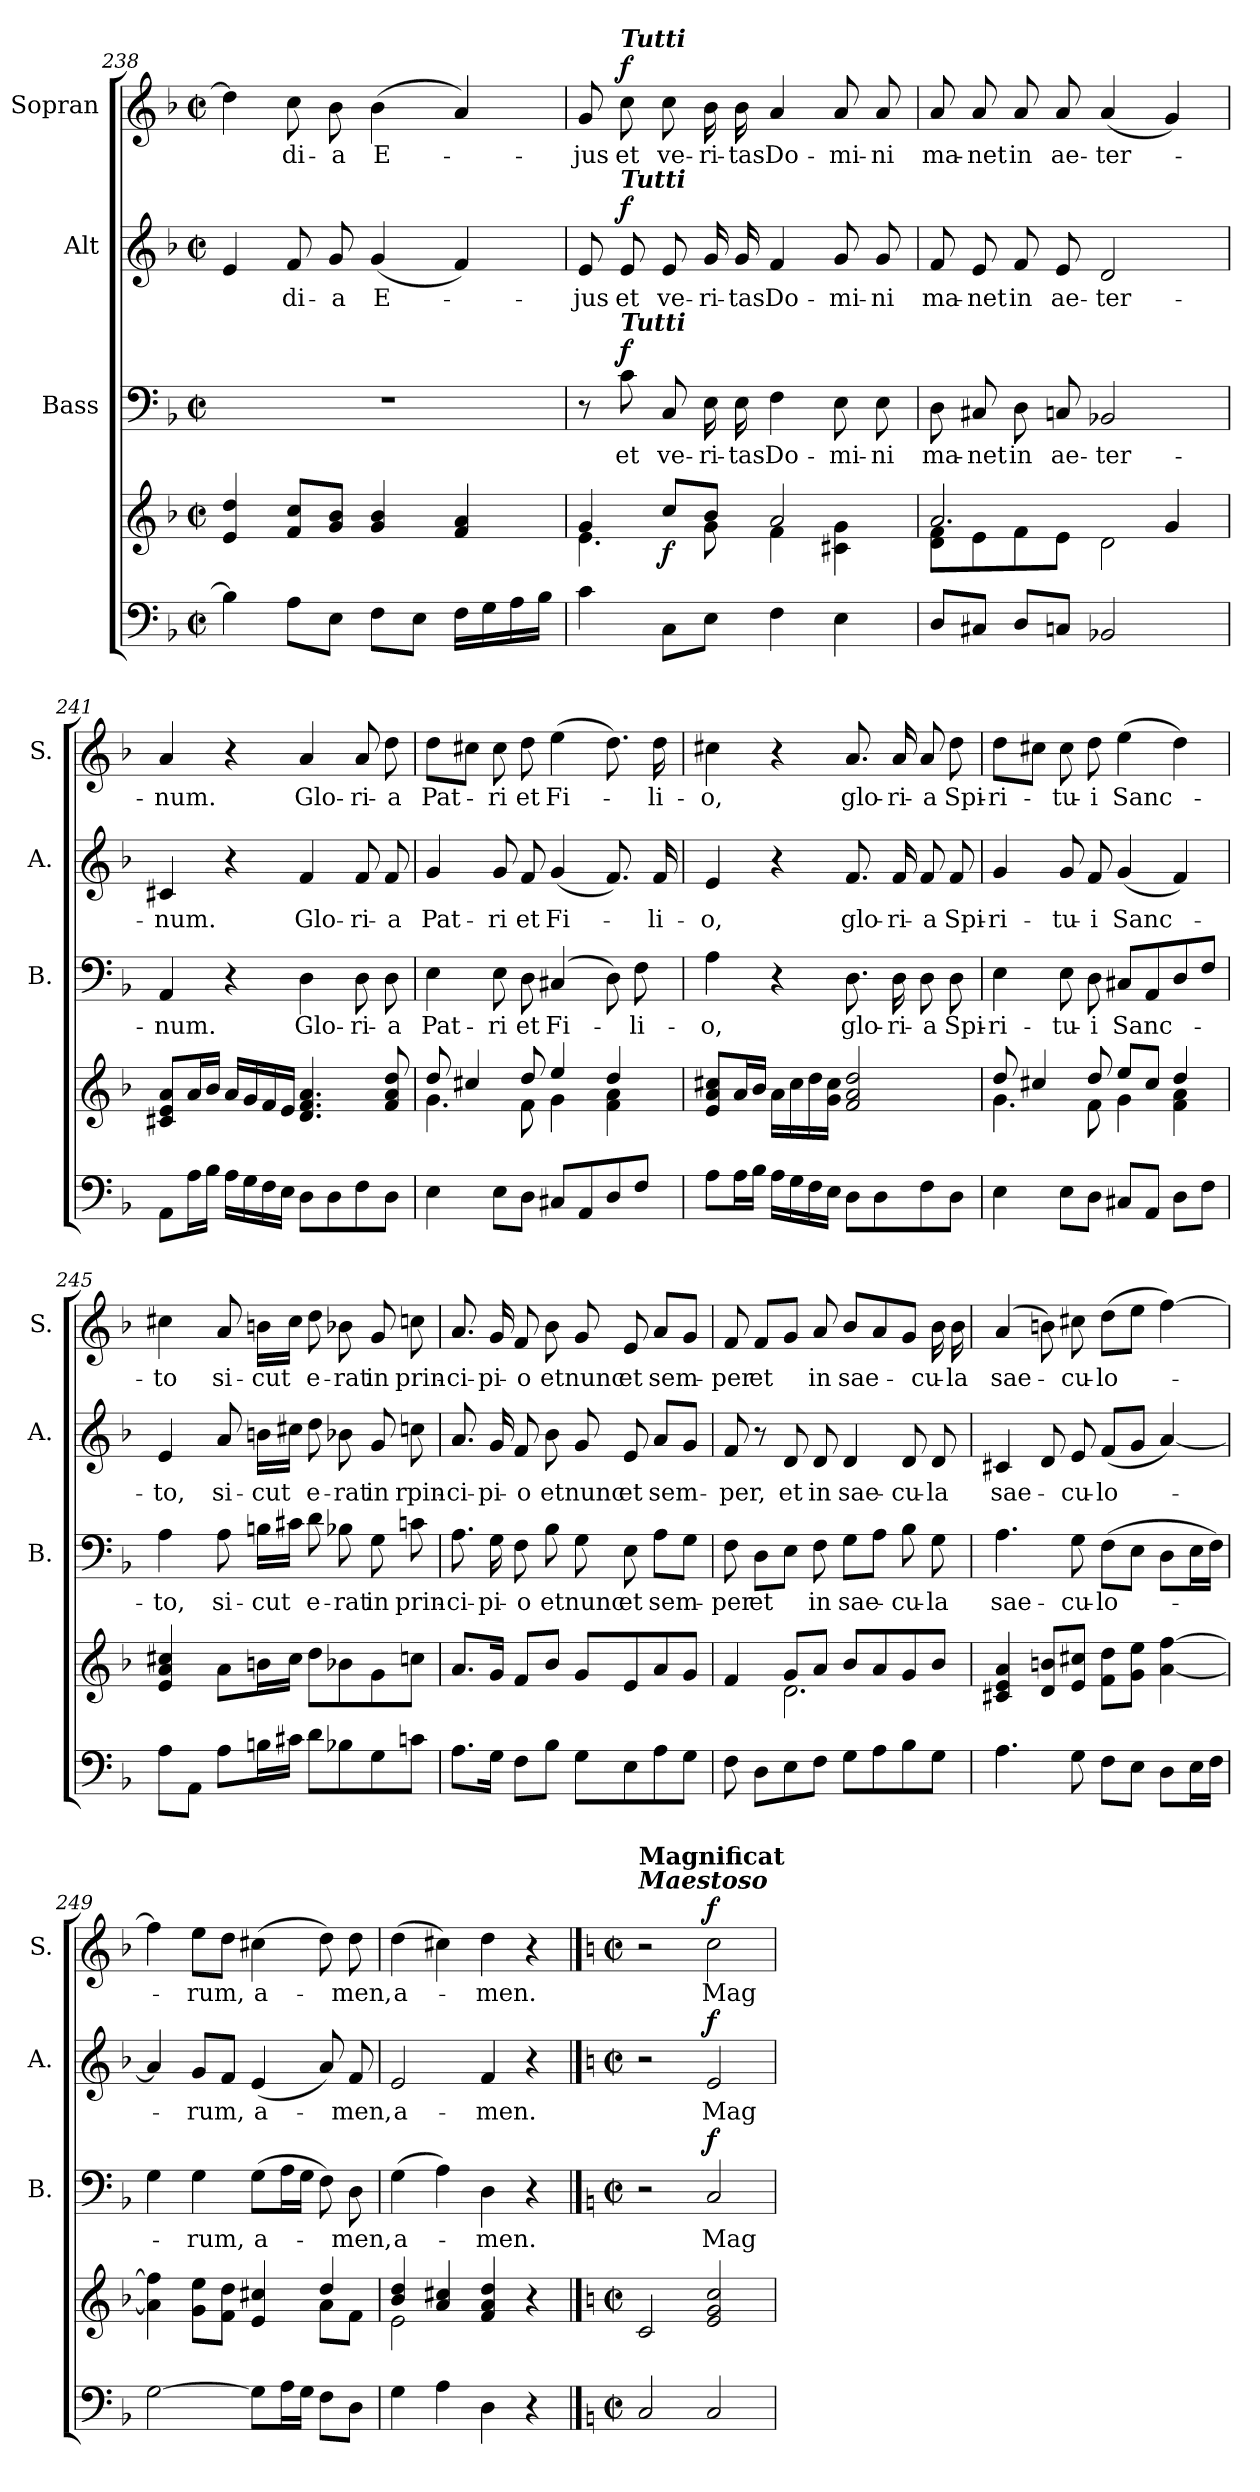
**kern	**kern	**dynam	**kern	**text	**dynam	**kern	**text	**dynam	**kern	**text	**dynam
*part4	*part4	*part4	*part3	*part3	*part3	*part2	*part2	*part2	*part1	*part1	*part1
*staff5	*staff4	*staff4/5	*staff3	*staff3	*staff3	*staff2	*staff2	*staff2	*staff1	*staff1	*staff1
*	*	*	*I"Bass	*	*	*I"Alt	*	*	*I"Sopran	*	*
*	*	*	*I'B.	*	*	*I'A.	*	*	*I'S.	*	*
*clefF4	*clefG2	*	*clefF4	*	*	*clefG2	*	*	*clefG2	*	*
*k[b-]	*k[b-]	*	*k[b-]	*	*	*k[b-]	*	*	*k[b-]	*	*
*F:	*F:	*	*F:	*	*	*F:	*	*	*F:	*	*
*M2/2	*M2/2	*	*M2/2	*	*	*M2/2	*	*	*M2/2	*	*
*met(c|)	*met(c|)	*	*met(c|)	*	*	*met(c|)	*	*	*met(c|)	*	*
=238	=238	=238	=238	=238	=238	=238	=238	=238	=238	=238	=238
4B-\]	4e/ 4dd/	.	1r	.	.	4e/	.	.	4dd\]	.	.
!	!	!	!	!	!	!	!LO:LY:b	!	!	!LO:LY:b	!
8A\L	8f/ 8cc/L	.	.	.	.	8f/	-di-	.	8cc\	-di-	.
!	!	!	!	!	!	!	!LO:LY:b	!	!	!LO:LY:b	!
8E\J	8g/ 8b-/J	.	.	.	.	8g/	-a	.	8b-\	-a	.
!	!	!	!	!	!	!	!LO:LY:b	!	!	!LO:LY:b	!
8F\L	4g/ 4b-/	.	.	.	.	(<4g/	E-	.	(>4b-\	E-	.
8E\J	.	.	.	.	.	.	.	.	.	.	.
16F\LL	4f/ 4a/	.	.	.	.	4f/)	.	.	4a/)	.	.
16G\	.	.	.	.	.	.	.	.	.	.	.
16A\	.	.	.	.	.	.	.	.	.	.	.
16B-\JJ	.	.	.	.	.	.	.	.	.	.	.
=239	=239	=239	=239	=239	=239	=239	=239	=239	=239	=239	=239
*	*^	*	*	*	*	*	*	*	*	*	*
!	!	!	!	!	!	!	!	!LO:LY:b	!	!	!LO:LY:b	!
4c\	4g/	4.e\	.	8r	.	.	8e/	-jus	.	8g/	-jus	.
!	!	!	!	!	!	!	!	!	!	!LO:TX:a:Bi:t=Tutti	!	!
!	!	!	!	!	!	!	!LO:TX:a:Bi:t=Tutti	!	!	!	!	!
!	!	!	!	!LO:TX:a:Bi:t=Tutti	!	!	!	!	!	!	!	!
!	!	!	!	!	!LO:LY:b	!LO:DY:a	!	!LO:LY:b	!LO:DY:a	!	!LO:LY:b	!LO:DY:a
.	.	.	.	8c\	et	f	8e/	et	f	8cc\	et	f
!	!	!	!LO:DY:b	!	!LO:LY:b	!	!	!LO:LY:b	!	!	!LO:LY:b	!
8C\L	8cc/L	.	f	8C/	ve-	.	8e/	ve-	.	8cc\	ve-	.
!	!	!	!	!	!LO:LY:b	!	!	!LO:LY:b	!	!	!LO:LY:b	!
8E\J	8b-/J	8g\	.	16E\	-ri-	.	16g/	-ri-	.	16b-\	-ri-	.
!	!	!	!	!	!LO:LY:b	!	!	!LO:LY:b	!	!	!LO:LY:b	!
.	.	.	.	16E\	-tas	.	16g/	-tas	.	16b-\	-tas	.
!	!	!	!	!	!LO:LY:b	!	!	!LO:LY:b	!	!	!LO:LY:b	!
4F\	2a/	4f\	.	4F\	Do-	.	4f/	Do-	.	4a/	Do-	.
!	!	!	!	!	!LO:LY:b	!	!	!LO:LY:b	!	!	!LO:LY:b	!
4E\	.	4c#X\ 4g\	.	8E\	-mi-	.	8g/	-mi-	.	8a/	-mi-	.
!	!	!	!	!	!LO:LY:b	!	!	!LO:LY:b	!	!	!LO:LY:b	!
.	.	.	.	8E\	-ni	.	8g/	-ni	.	8a/	-ni	.
!!LO:LB:g=z
=240	=240	=240	=240	=240	=240	=240	=240	=240	=240	=240	=240	=240
!	!	!	!	!	!LO:LY:b	!	!	!LO:LY:b	!	!	!LO:LY:b	!
8D/L	2.a/	8d\ 8f\L	.	8D\	ma-	.	8f/	ma-	.	8a/	ma-	.
!	!	!	!	!	!LO:LY:b	!	!	!LO:LY:b	!	!	!LO:LY:b	!
8C#X/J	.	8e\	.	8C#X/	-net	.	8e/	-net	.	8a/	-net	.
!	!	!	!	!	!LO:LY:b	!	!	!LO:LY:b	!	!	!LO:LY:b	!
8D/L	.	8f\	.	8D\	in	.	8f/	in	.	8a/	in	.
!	!	!	!	!	!LO:LY:b	!	!	!LO:LY:b	!	!	!LO:LY:b	!
8Cn/J	.	8e\J	.	8Cn/	ae-	.	8e/	ae-	.	8a/	ae-	.
!	!	!	!	!	!LO:LY:b	!	!	!LO:LY:b	!	!	!LO:LY:b	!
2BB-X/	.	2d\	.	2BB-X/	-ter-	.	2d/	-ter-	.	(<4a/	-ter-	.
.	4g/	.	.	.	.	.	.	.	.	4g/)	.	.
*	*v	*v	*	*	*	*	*	*	*	*	*	*
=241	=241	=241	=241	=241	=241	=241	=241	=241	=241	=241	=241
!	!	!	!	!LO:LY:b	!	!	!LO:LY:b	!	!	!LO:LY:b	!
8AA\L	8c#X/ 8e/ 8a/L	.	4AA/	-num.	.	4c#X/	-num.	.	4a/	-num.	.
16A\L	16a/L	.	.	.	.	.	.	.	.	.	.
16B-\JJ	16b-/JJ	.	.	.	.	.	.	.	.	.	.
16A\LL	16a/LL	.	4r	.	.	4r	.	.	4r	.	.
16G\	16g/	.	.	.	.	.	.	.	.	.	.
16F\	16f/	.	.	.	.	.	.	.	.	.	.
16E\JJ	16e/JJ	.	.	.	.	.	.	.	.	.	.
!	!	!	!	!LO:LY:b	!	!	!LO:LY:b	!	!	!LO:LY:b	!
8D\L	4.d/ 4.f/ 4.a/	.	4D\	Glo-	.	4f/	Glo-	.	4a/	Glo-	.
8D\	.	.	.	.	.	.	.	.	.	.	.
!	!	!	!	!LO:LY:b	!	!	!LO:LY:b	!	!	!LO:LY:b	!
8F\	.	.	8D\	-ri-	.	8f/	-ri-	.	8a/	-ri-	.
!	!	!	!	!LO:LY:b	!	!	!LO:LY:b	!	!	!LO:LY:b	!
8D\J	8f/ 8a/ 8dd/	.	8D\	-a	.	8f/	-a	.	8dd\	-a	.
=242	=242	=242	=242	=242	=242	=242	=242	=242	=242	=242	=242
*	*^	*	*	*	*	*	*	*	*	*	*
!	!	!	!	!	!LO:LY:b	!	!	!LO:LY:b	!	!	!LO:LY:b	!
4E\	8dd/	4.g\	.	4E\	Pat-	.	4g/	Pat-	.	8dd\L	Pat-	.
.	4cc#X/	.	.	.	.	.	.	.	.	8cc#X\J	.	.
!	!	!	!	!	!LO:LY:b	!	!	!LO:LY:b	!	!	!LO:LY:b	!
8E\L	.	.	.	8E\	-ri	.	8g/	-ri	.	8cc#\	-ri	.
!	!	!	!	!	!LO:LY:b	!	!	!LO:LY:b	!	!	!LO:LY:b	!
8D\J	8dd/	8f\	.	8D\	et	.	8f/	et	.	8dd\	et	.
!	!	!	!	!	!LO:LY:b	!	!	!LO:LY:b	!	!	!LO:LY:b	!
8C#X/L	4ee/	4g\	.	(4C#X/	Fi-	.	(<4g/	Fi-	.	(>4ee\	Fi-	.
8AA/	.	.	.	.	.	.	.	.	.	.	.	.
8D/	4dd/	4f\ 4a\	.	8D\)	.	.	8.f/)	.	.	8.dd\)	.	.
!	!	!	!	!	!LO:LY:b	!	!	!	!	!	!	!
8F/J	.	.	.	8F\	-li-	.	.	.	.	.	.	.
!	!	!	!	!	!	!	!	!LO:LY:b	!	!	!LO:LY:b	!
.	.	.	.	.	.	.	16f/	-li-	.	16dd\	-li-	.
*	*v	*v	*	*	*	*	*	*	*	*	*	*
=243	=243	=243	=243	=243	=243	=243	=243	=243	=243	=243	=243
!	!	!	!	!LO:LY:b	!	!	!LO:LY:b	!	!	!LO:LY:b	!
8A\L	8e/ 8a/ 8cc#X/L	.	4A\	-o,	.	4e/	-o,	.	4cc#X\	-o,	.
16A\L	16a/L	.	.	.	.	.	.	.	.	.	.
16B-\JJ	16b-/JJ	.	.	.	.	.	.	.	.	.	.
16A\LL	16a\LL	.	4r	.	.	4r	.	.	4r	.	.
16G\	16cc#\	.	.	.	.	.	.	.	.	.	.
16F\	16dd\	.	.	.	.	.	.	.	.	.	.
16E\JJ	16g\ 16cc#\JJ	.	.	.	.	.	.	.	.	.	.
!	!	!	!	!LO:LY:b	!	!	!LO:LY:b	!	!	!LO:LY:b	!
8D\L	2f/ 2a/ 2dd/	.	8.D\	glo-	.	8.f/	glo-	.	8.a/	glo-	.
8D\	.	.	.	.	.	.	.	.	.	.	.
!	!	!	!	!LO:LY:b	!	!	!LO:LY:b	!	!	!LO:LY:b	!
.	.	.	16D\	-ri-	.	16f/	-ri-	.	16a/	-ri-	.
!	!	!	!	!LO:LY:b	!	!	!LO:LY:b	!	!	!LO:LY:b	!
8F\	.	.	8D\	-a	.	8f/	-a	.	8a/	-a	.
!	!	!	!	!LO:LY:b	!	!	!LO:LY:b	!	!	!LO:LY:b	!
8D\J	.	.	8D\	Spi-	.	8f/	Spi-	.	8dd\	Spi-	.
!!LO:PB:g=z
=244	=244	=244	=244	=244	=244	=244	=244	=244	=244	=244	=244
*	*^	*	*	*	*	*	*	*	*	*	*
!	!	!	!	!	!LO:LY:b	!	!	!LO:LY:b	!	!	!LO:LY:b	!
4E\	8dd/	4.g\	.	4E\	-ri-	.	4g/	-ri-	.	8dd\L	-ri-	.
.	4cc#X/	.	.	.	.	.	.	.	.	8cc#X\J	.	.
!	!	!	!	!	!LO:LY:b	!	!	!LO:LY:b	!	!	!LO:LY:b	!
8E\L	.	.	.	8E\	-tu-	.	8g/	-tu-	.	8cc#\	-tu-	.
!	!	!	!	!	!LO:LY:b	!	!	!LO:LY:b	!	!	!LO:LY:b	!
8D\J	8dd/	8f\	.	8D\	-i	.	8f/	-i	.	8dd\	-i	.
!	!	!	!	!	!LO:LY:b	!	!	!LO:LY:b	!	!	!LO:LY:b	!
8C#X/L	8ee/L	4g\	.	8C#X/L	Sanc-	.	(<4g/	Sanc-	.	(>4ee\	Sanc-	.
8AA/J	8cc#/J	.	.	8AA/	.	.	.	.	.	.	.	.
8D\L	4dd/	4f\ 4a\	.	8D/	.	.	4f/)	.	.	4dd\)	.	.
8F\J	.	.	.	8F/J	.	.	.	.	.	.	.	.
*	*v	*v	*	*	*	*	*	*	*	*	*	*
=245	=245	=245	=245	=245	=245	=245	=245	=245	=245	=245	=245
!	!	!	!	!LO:LY:b	!	!	!LO:LY:b	!	!	!LO:LY:b	!
8A\L	4e/ 4a/ 4cc#X/	.	4A\	-to,	.	4e/	-to,	.	4cc#X\	-to	.
8AA\J	.	.	.	.	.	.	.	.	.	.	.
!	!	!	!	!LO:LY:b	!	!	!LO:LY:b	!	!	!LO:LY:b	!
8A\L	8a\L	.	8A\	si-	.	8a/	si-	.	8a/	si-	.
!	!	!	!	!LO:LY:b	!	!	!LO:LY:b	!	!	!LO:LY:b	!
16Bn\L	16bn\L	.	16Bn\LL	-cut	.	16bn\LL	-cut	.	16bn\LL	-cut	.
16c#X\JJ	16cc#\JJ	.	16c#X\JJ	.	.	16cc#X\JJ	.	.	16cc#\JJ	.	.
!	!	!	!	!LO:LY:b	!	!	!LO:LY:b	!	!	!LO:LY:b	!
8d\L	8dd\L	.	8d\	e-	.	8dd\	e-	.	8dd\	e-	.
!	!	!	!	!LO:LY:b	!	!	!LO:LY:b	!	!	!LO:LY:b	!
8B-X\	8b-X\	.	8B-X\	-rat	.	8b-X\	-rat	.	8b-X\	-rat	.
!	!	!	!	!LO:LY:b	!	!	!LO:LY:b	!	!	!LO:LY:b	!
8G\	8g\	.	8G\	in	.	8g/	in	.	8g/	in	.
!	!	!	!	!LO:LY:b	!	!	!LO:LY:b	!	!	!LO:LY:b	!
8cn\J	8ccn\J	.	8cn\	prin-	.	8ccn\	rpin-	.	8ccn\	prin-	.
=246	=246	=246	=246	=246	=246	=246	=246	=246	=246	=246	=246
!	!	!	!	!LO:LY:b	!	!	!LO:LY:b	!	!	!LO:LY:b	!
8.A\L	8.a/L	.	8.A\	-ci-	.	8.a/	-ci-	.	8.a/	-ci-	.
!	!	!	!	!LO:LY:b	!	!	!LO:LY:b	!	!	!LO:LY:b	!
16G\Jk	16g/Jk	.	16G\	-pi-	.	16g/	-pi-	.	16g/	-pi-	.
!	!	!	!	!LO:LY:b	!	!	!LO:LY:b	!	!	!LO:LY:b	!
8F\L	8f/L	.	8F\	-o	.	8f/	-o	.	8f/	-o	.
!	!	!	!	!LO:LY:b	!	!	!LO:LY:b	!	!	!LO:LY:b	!
8B-\J	8b-/J	.	8B-\	et	.	8b-\	et	.	8b-\	et	.
!	!	!	!	!LO:LY:b	!	!	!LO:LY:b	!	!	!LO:LY:b	!
8G\L	8g/L	.	8G\	nunc	.	8g/	nunc	.	8g/	nunc	.
!	!	!	!	!LO:LY:b	!	!	!LO:LY:b	!	!	!LO:LY:b	!
8E\	8e/	.	8E\	et	.	8e/	et	.	8e/	et	.
!	!	!	!	!LO:LY:b	!	!	!LO:LY:b	!	!	!LO:LY:b	!
8A\	8a/	.	8A\L	sem-	.	8a/L	sem-	.	8a/L	sem-	.
8G\J	8g/J	.	8G\J	.	.	8g/J	.	.	8g/J	.	.
!!LO:LB:g=z
=247	=247	=247	=247	=247	=247	=247	=247	=247	=247	=247	=247
*	*^	*	*	*	*	*	*	*	*	*	*
!	!	!	!	!	!LO:LY:b	!	!	!LO:LY:b	!	!	!LO:LY:b	!
8F\	4f/	4ryy	.	8F\	-per	.	8f/	-per,	.	8f/	-per	.
!	!	!	!	!	!LO:LY:b	!	!	!	!	!	!LO:LY:b	!
8D\L	.	.	.	8D\L	et	.	8r	.	.	8f/L	et	.
!	!	!	!	!	!	!	!	!LO:LY:b	!	!	!	!
8E\	8g/L	2.d\	.	8E\J	.	.	8d/	et	.	8g/J	.	.
!	!	!	!	!	!LO:LY:b	!	!	!LO:LY:b	!	!	!LO:LY:b	!
8F\J	8a/J	.	.	8F\	in	.	8d/	in	.	8a/	in	.
!	!	!	!	!	!LO:LY:b	!	!	!LO:LY:b	!	!	!LO:LY:b	!
8G\L	8b-/L	.	.	8G\L	sae-	.	4d/	sae-	.	8b-/L	sae-	.
8A\	8a/	.	.	8A\J	.	.	.	.	.	8a/	.	.
!	!	!	!	!	!LO:LY:b	!	!	!LO:LY:b	!	!	!	!
8B-\	8g/	.	.	8B-\	-cu-	.	8d/	-cu-	.	8g/J	.	.
!	!	!	!	!	!LO:LY:b	!	!	!LO:LY:b	!	!	!LO:LY:b	!
8G\J	8b-/J	.	.	8G\	-la	.	8d/	-la	.	16b-\	-cu-	.
!	!	!	!	!	!	!	!	!	!	!	!LO:LY:b	!
.	.	.	.	.	.	.	.	.	.	16b-\	-la	.
*	*v	*v	*	*	*	*	*	*	*	*	*	*
=248	=248	=248	=248	=248	=248	=248	=248	=248	=248	=248	=248
!	!	!	!	!LO:LY:b	!	!	!LO:LY:b	!	!	!LO:LY:b	!
4.A\	4c#X/ 4e/ 4a/	.	4.A\	sae-	.	4c#X/	sae-	.	(4a/	sae-	.
.	8d/ 8bn/L	.	.	.	.	8d/	.	.	8bn\)	.	.
!	!	!	!	!LO:LY:b	!	!	!LO:LY:b	!	!	!LO:LY:b	!
8G\	8e/ 8cc#X/J	.	8G\	-cu-	.	8e/	-cu-	.	8cc#X\	-cu-	.
!	!	!	!	!LO:LY:b	!	!	!LO:LY:b	!	!	!LO:LY:b	!
8F\L	8f\ 8dd\L	.	(>8F\L	-lo-	.	(<8f/L	-lo-	.	(>8dd\L	-lo-	.
8E\J	8g\ 8ee\J	.	8E\J	.	.	8g/J	.	.	8ee\J	.	.
8D\L	[4a\ [4ff\	.	8D\L	.	.	[4a/)	.	.	[4ff\)	.	.
16E\L	.	.	16E\L	.	.	.	.	.	.	.	.
16F\JJ	.	.	16F\JJ)	.	.	.	.	.	.	.	.
=249	=249	=249	=249	=249	=249	=249	=249	=249	=249	=249	=249
*	*^	*	*	*	*	*	*	*	*	*	*
[2G\	4a\] 4ff\]	2.ryy	.	4G\	.	.	4a/]	.	.	4ff\]	.	.
!	!	!	!	!	!LO:LY:b	!	!	!LO:LY:b	!	!	!LO:LY:b	!
.	8g\ 8ee\L	.	.	4G\	-rum,	.	8g/L	-rum,	.	8ee\L	-rum,	.
.	8f\ 8dd\J	.	.	.	.	.	8f/J	.	.	8dd\J	.	.
!	!	!	!	!	!LO:LY:b	!	!	!LO:LY:b	!	!	!LO:LY:b	!
8G\L]	4e/ 4cc#X/	.	.	(>8G\L	a-	.	(<4e/	a-	.	(>4cc#X\	a-	.
16A\L	.	.	.	16A\L	.	.	.	.	.	.	.	.
16G\JJ	.	.	.	16G\JJ	.	.	.	.	.	.	.	.
8F\L	4dd/	8a\L	.	8F\)	.	.	8a/)	.	.	8dd\)	.	.
!	!	!	!	!	!LO:LY:b	!	!	!LO:LY:b	!	!	!LO:LY:b	!
8D\J	.	8f\J	.	8D\	-men,	.	8f/	-men,	.	8dd\	-men,	.
=250	=250	=250	=250	=250	=250	=250	=250	=250	=250	=250	=250	=250
!	!	!	!	!	!LO:LY:b	!	!	!LO:LY:b	!	!	!LO:LY:b	!
4G\	4b-/ 4dd/	2e\	.	(>4G\	a-	.	2e/	a-	.	(>4dd\	a-	.
4A\	4a/ 4cc#X/	.	.	4A\)	.	.	.	.	.	4cc#X\)	.	.
!	!	!	!	!	!LO:LY:b	!	!	!LO:LY:b	!	!	!LO:LY:b	!
4D\	4f/ 4a/ 4dd/	2ryy	.	4D\	-men.	.	4f/	-men.	.	4dd\	-men.	.
4r	4r	.	.	4r	.	.	4r	.	.	4r	.	.
*	*v	*v	*	*	*	*	*	*	*	*	*	*
!!LO:LB:g=z
==251	==251	==251	==251	==251	==251	==251	==251	==251	==251	==251	==251
*k[]	*k[]	*	*k[]	*	*	*k[]	*	*	*k[]	*	*
*C:	*C:	*	*C:	*	*	*C:	*	*	*C:	*	*
*M2/2	*M2/2	*	*M2/2	*	*	*M2/2	*	*	*M2/2	*	*
*met(c|)	*met(c|)	*	*met(c|)	*	*	*met(c|)	*	*	*met(c|)	*	*
!	!	!	!	!	!	!	!	!	!LO:TX:a:Bi:t=Maestoso	!	!
!	!	!	!	!	!	!	!	!	!LO:TX:a:B:t=Magnificat	!	!
2C/	2c/	.	2r	.	.	2r	.	.	2r	.	.
!	!	!	!	!LO:LY:b	!LO:DY:a	!	!LO:LY:b	!LO:DY:a	!	!LO:LY:b	!LO:DY:a
2C/	2e/ 2g/ 2cc/	.	2C/	Mag-	f	2e/	Mag-	f	2cc\	Mag-	f
=	=	=	=	=	=	=	=	=	=	=	=
*-	*-	*-	*-	*-	*-	*-	*-	*-	*-	*-	*-
